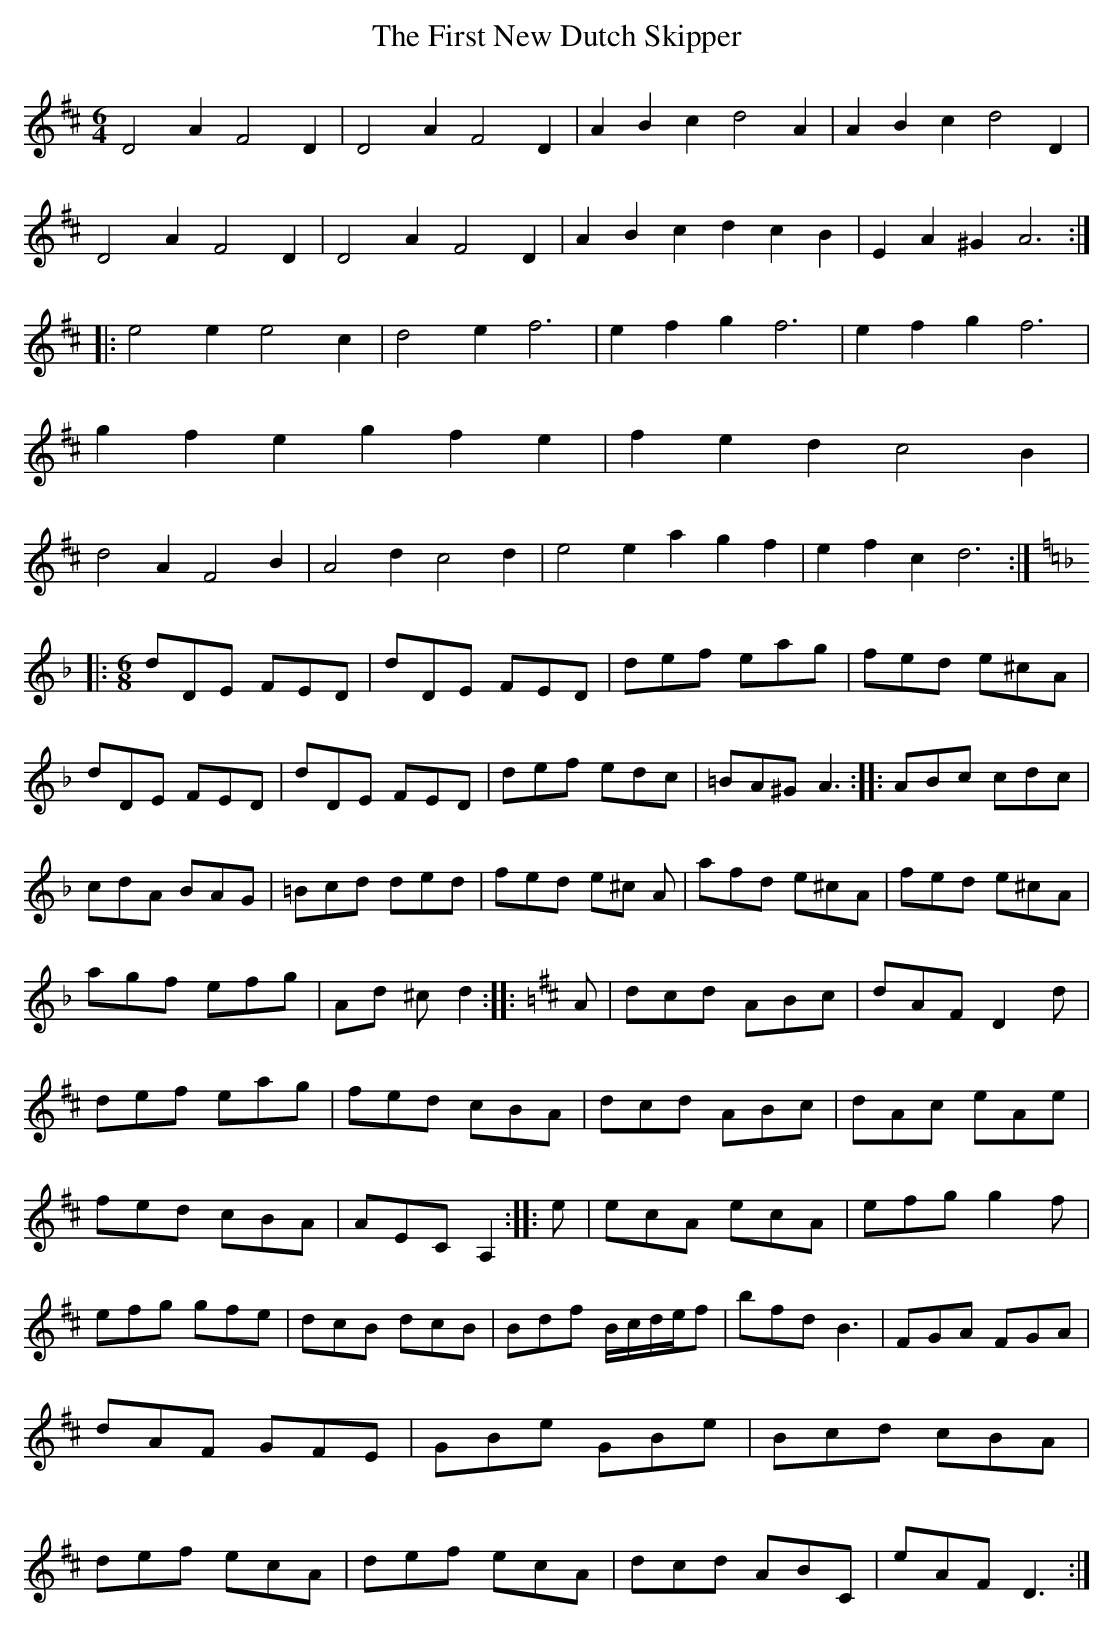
X:1
T:The First New Dutch Skipper
M:6/4
L:1/8
K:D
D4 A2 F4 D2|D4 A2 F4 D2|A2 B2 c2 d4 A2 | A2 B2 c2 d4 D2|D4 A2 F4 D2|\
D4 A2 F4 D2 | A2 B2 c2 d2 c2 B2|E2 A2 ^G2 A6:: e4 e2 e4  c2| d4 e2 f6|\
e2 f2 g2 f6| e2 f2 g2 f6| g2 f2 e2 g2 f2 e2 | f2 e2 d2 c4 B2| d4 A2 F4 B2|\
A4 d2 c4  d2| e4 e2 a2 g2 f2 | e2 f2 c2 d6::
M:6/8
K:F
dDE FED|dDE FED| def eag| fed e^cA|dDE FED|dDE FED|def edc| =BA^G A3::\
ABc cdc| cdA BAG| =Bcd ded |fed e^c A|afd e^cA |fed e^cA | agf efg |Ad ^c d2::\
K:D
A| dcd ABc|dAF D2 d| def eag| fed cBA| dcd ABc| dAc eAe| fed cBA| AEC A,2::\
e| ecA ecA| efg g2 f| efg gfe| dcB dcB|Bdf B/2c/2d/2e/2f| bfd B3| FGA FGA|\
dAF GFE| GBe GBe| Bcd cBA| def ecA| def ecA| dcd ABC| eAF D3:|
